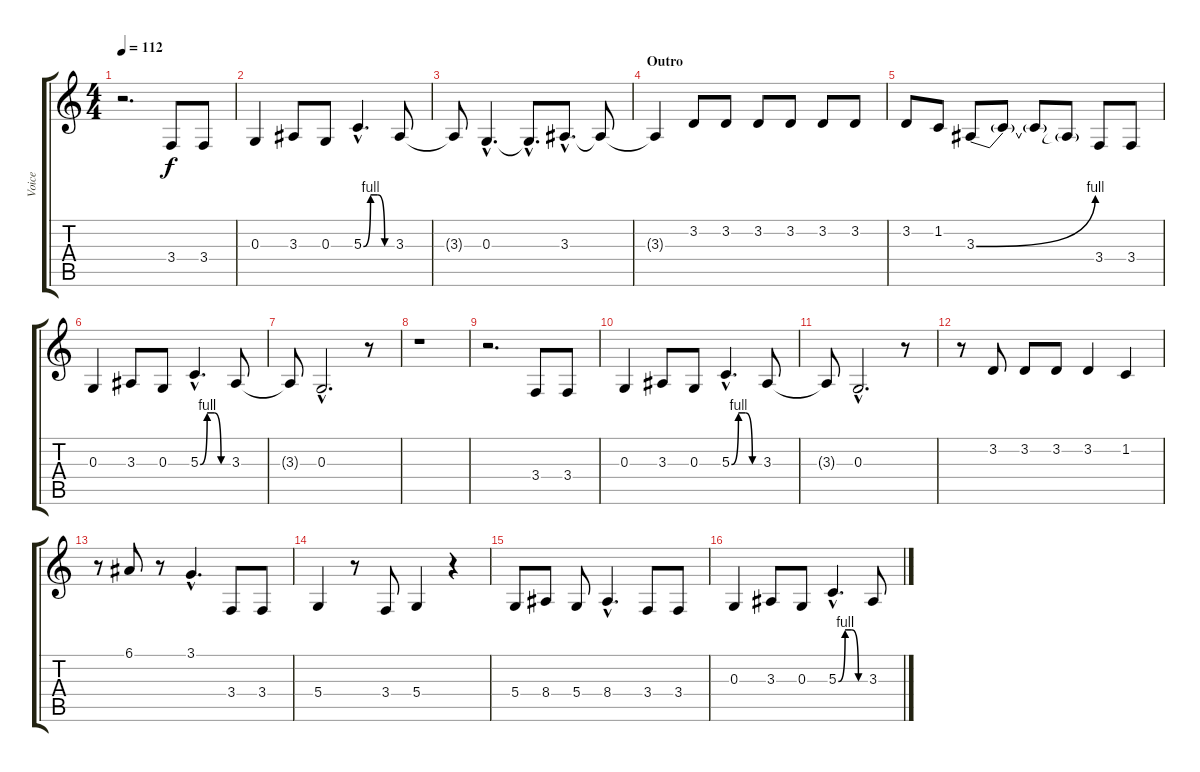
\track ("Voice" "Voice") {instrument synthbrass1}
\staff {score tabs}
\tuning (E4 B3 G3 D3 A2 E2) {hide}
\ts (4 4)
\tempo 112
\clef g2
\ks c
r.2{d dy f} 3.4.8 3.4.8 |
0.3.4 3.3.8 0.3.8 5.3{be (custom 0 0 15 4 30 4 45 0 60 0) hac}.4{d} 3.3.8 |
3.3{t}.8 0.3{hac}.4{d} 0.3{hac t}.8{d} 3.3{hac}.8{d} 3.3{t}.8 |
\section ("" "Outro")
3.3{t}.4 3.2.8 3.2.8 3.2.8 3.2.8 3.2.8 3.2.8 |
3.2.8 1.2.8 3.3{be (bend 0 0 60 4)}.8 3.3{t}.8 3.3{t}.8 3.3{t}.8 3.4.8 3.4.8 |
0.3.4 3.3.8 0.3.8 5.3{be (custom 0 0 15 4 30 4 45 0 60 0) hac}.4{d} 3.3.8 |
3.3{t}.8 0.3{hac}.2{d} r.8 |
r.1 |
r.2{d} 3.4.8 3.4.8 |
0.3.4 3.3.8 0.3.8 5.3{be (custom 0 0 15 4 30 4 45 0 60 0) hac}.4{d} 3.3.8 |
3.3{t}.8 0.3{hac}.2{d} r.8 |
r.8 3.2.8 3.2.8 3.2.8 3.2.4 1.2.4 |
r.8 6.1.8 r.8 3.1{hac}.4{d} 3.4.8 3.4.8 |
5.4.4 r.8 3.4.8 5.4.4 r.4 |
5.4.8 8.4.8 5.4.8 8.4{hac}.4{d} 3.4.8 3.4.8 |
0.3.4 3.3.8 0.3.8 5.3{be (custom 0 0 15 4 30 4 45 0 60 0) hac}.4{d} 3.3.8
